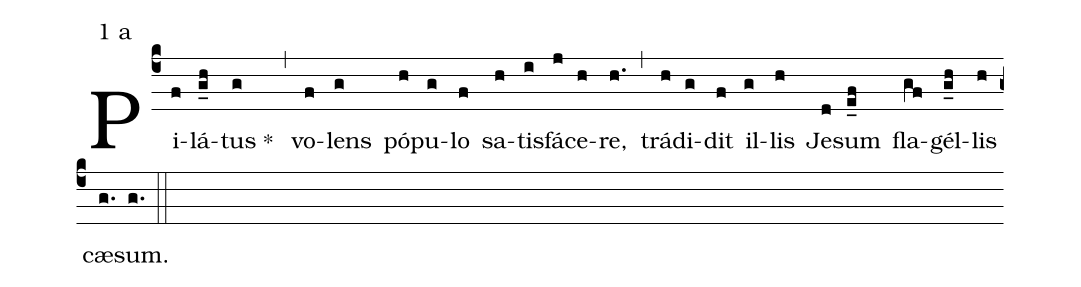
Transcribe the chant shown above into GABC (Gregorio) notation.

mode:1 a;
%%
(c4) Pi(f)lá(g_h)tus(g) *()(,) vo(f)lens(g) pó(h)pu(g)lo(f) sa(h)tis(i)fá(j)ce(h)re,(h.) (,) trá(h)di(g)dit(f) il(g)lis(h) Je(d)sum(e_f) fla(gf)gél(g_h)lis(h) cæ(g.)sum.(g.) (::)
